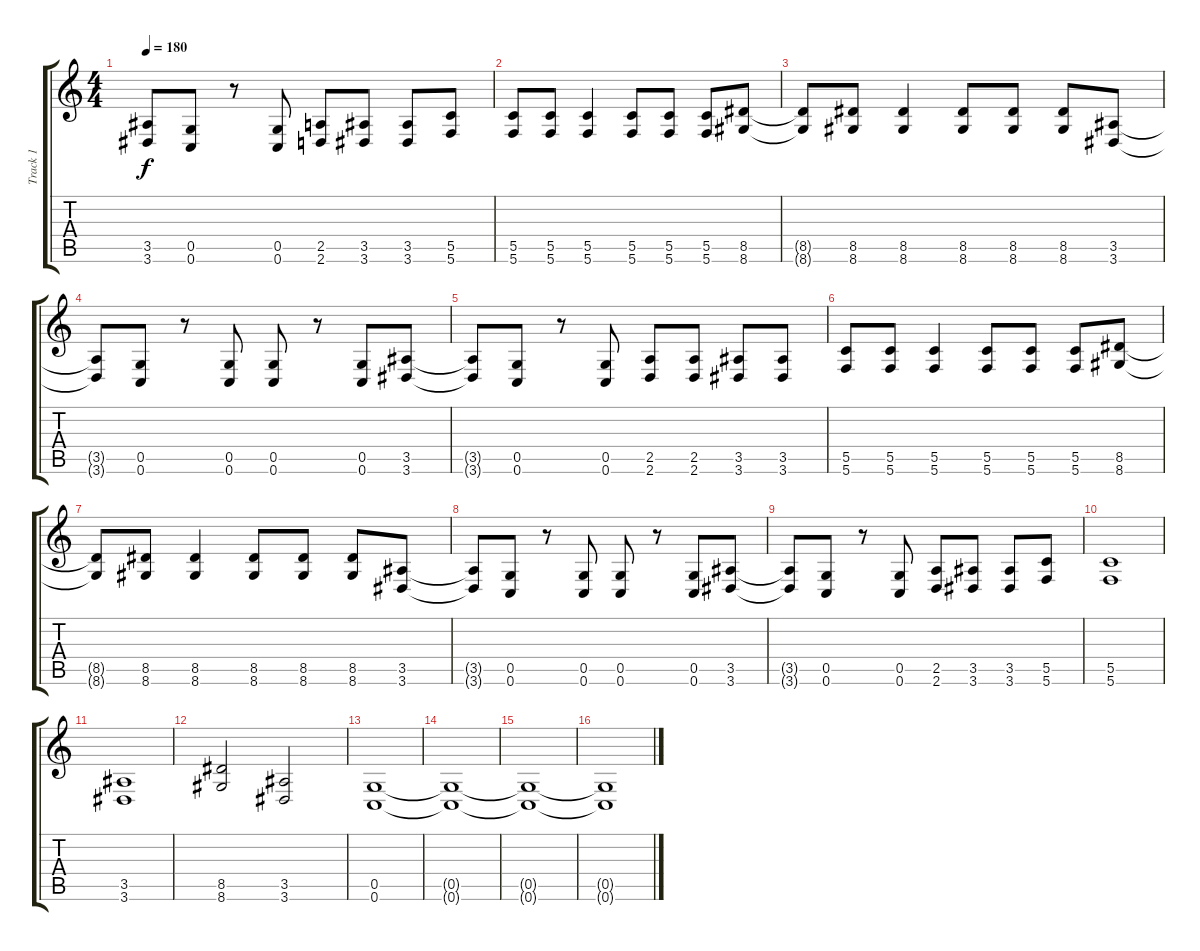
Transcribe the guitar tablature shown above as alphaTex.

\track ("Track 1" "Track 1") {instrument distortionguitar}
\staff {score tabs}
\tuning (D4 A3 F3 C3 G2 C2) {hide}
\ts (4 4)
\tempo 180
\clef g2
\ks c
(3.5{t} 3.6{t}).8{dy f} (0.5 0.6).8 r.8 (0.5 0.6).8 (2.5 2.6).8 (3.5 3.6).8 (3.5 3.6).8 (5.5 5.6).8 |
(5.5 5.6).8 (5.5 5.6).8 (5.5 5.6).4 (5.5 5.6).8 (5.5 5.6).8 (5.5 5.6).8 (8.5 8.6).8 |
(8.5{t} 8.6{t}).8 (8.5 8.6).8 (8.5 8.6).4 (8.5 8.6).8 (8.5 8.6).8 (8.5 8.6).8 (3.5 3.6).8 |
(3.5{t} 3.6{t}).8 (0.5 0.6).8 r.8 (0.5 0.6).8 (0.5 0.6).8 r.8 (0.5 0.6).8 (3.5 3.6).8 |
(3.5{t} 3.6{t}).8 (0.5 0.6).8 r.8 (0.5 0.6).8 (2.5 2.6).8 (2.5 2.6).8 (3.5 3.6).8 (3.5 3.6).8 |
(5.5 5.6).8 (5.5 5.6).8 (5.5 5.6).4 (5.5 5.6).8 (5.5 5.6).8 (5.5 5.6).8 (8.5 8.6).8 |
(8.5{t} 8.6{t}).8 (8.5 8.6).8 (8.5 8.6).4 (8.5 8.6).8 (8.5 8.6).8 (8.5 8.6).8 (3.5 3.6).8 |
(3.5{t} 3.6{t}).8 (0.5 0.6).8 r.8 (0.5 0.6).8 (0.5 0.6).8 r.8 (0.5 0.6).8 (3.5 3.6).8 |
(3.5{t} 3.6{t}).8 (0.5 0.6).8 r.8 (0.5 0.6).8 (2.5 2.6).8 (3.5 3.6).8 (3.5 3.6).8 (5.5 5.6).8 |
(5.5 5.6).1 |
(3.5 3.6).1 |
(8.5 8.6).2 (3.5 3.6).2 |
(0.5 0.6).1{volume 5} |
(0.5{t} 0.6{t}).1 |
(0.5{t} 0.6{t}).1 |
(0.5{t} 0.6{t}).1
